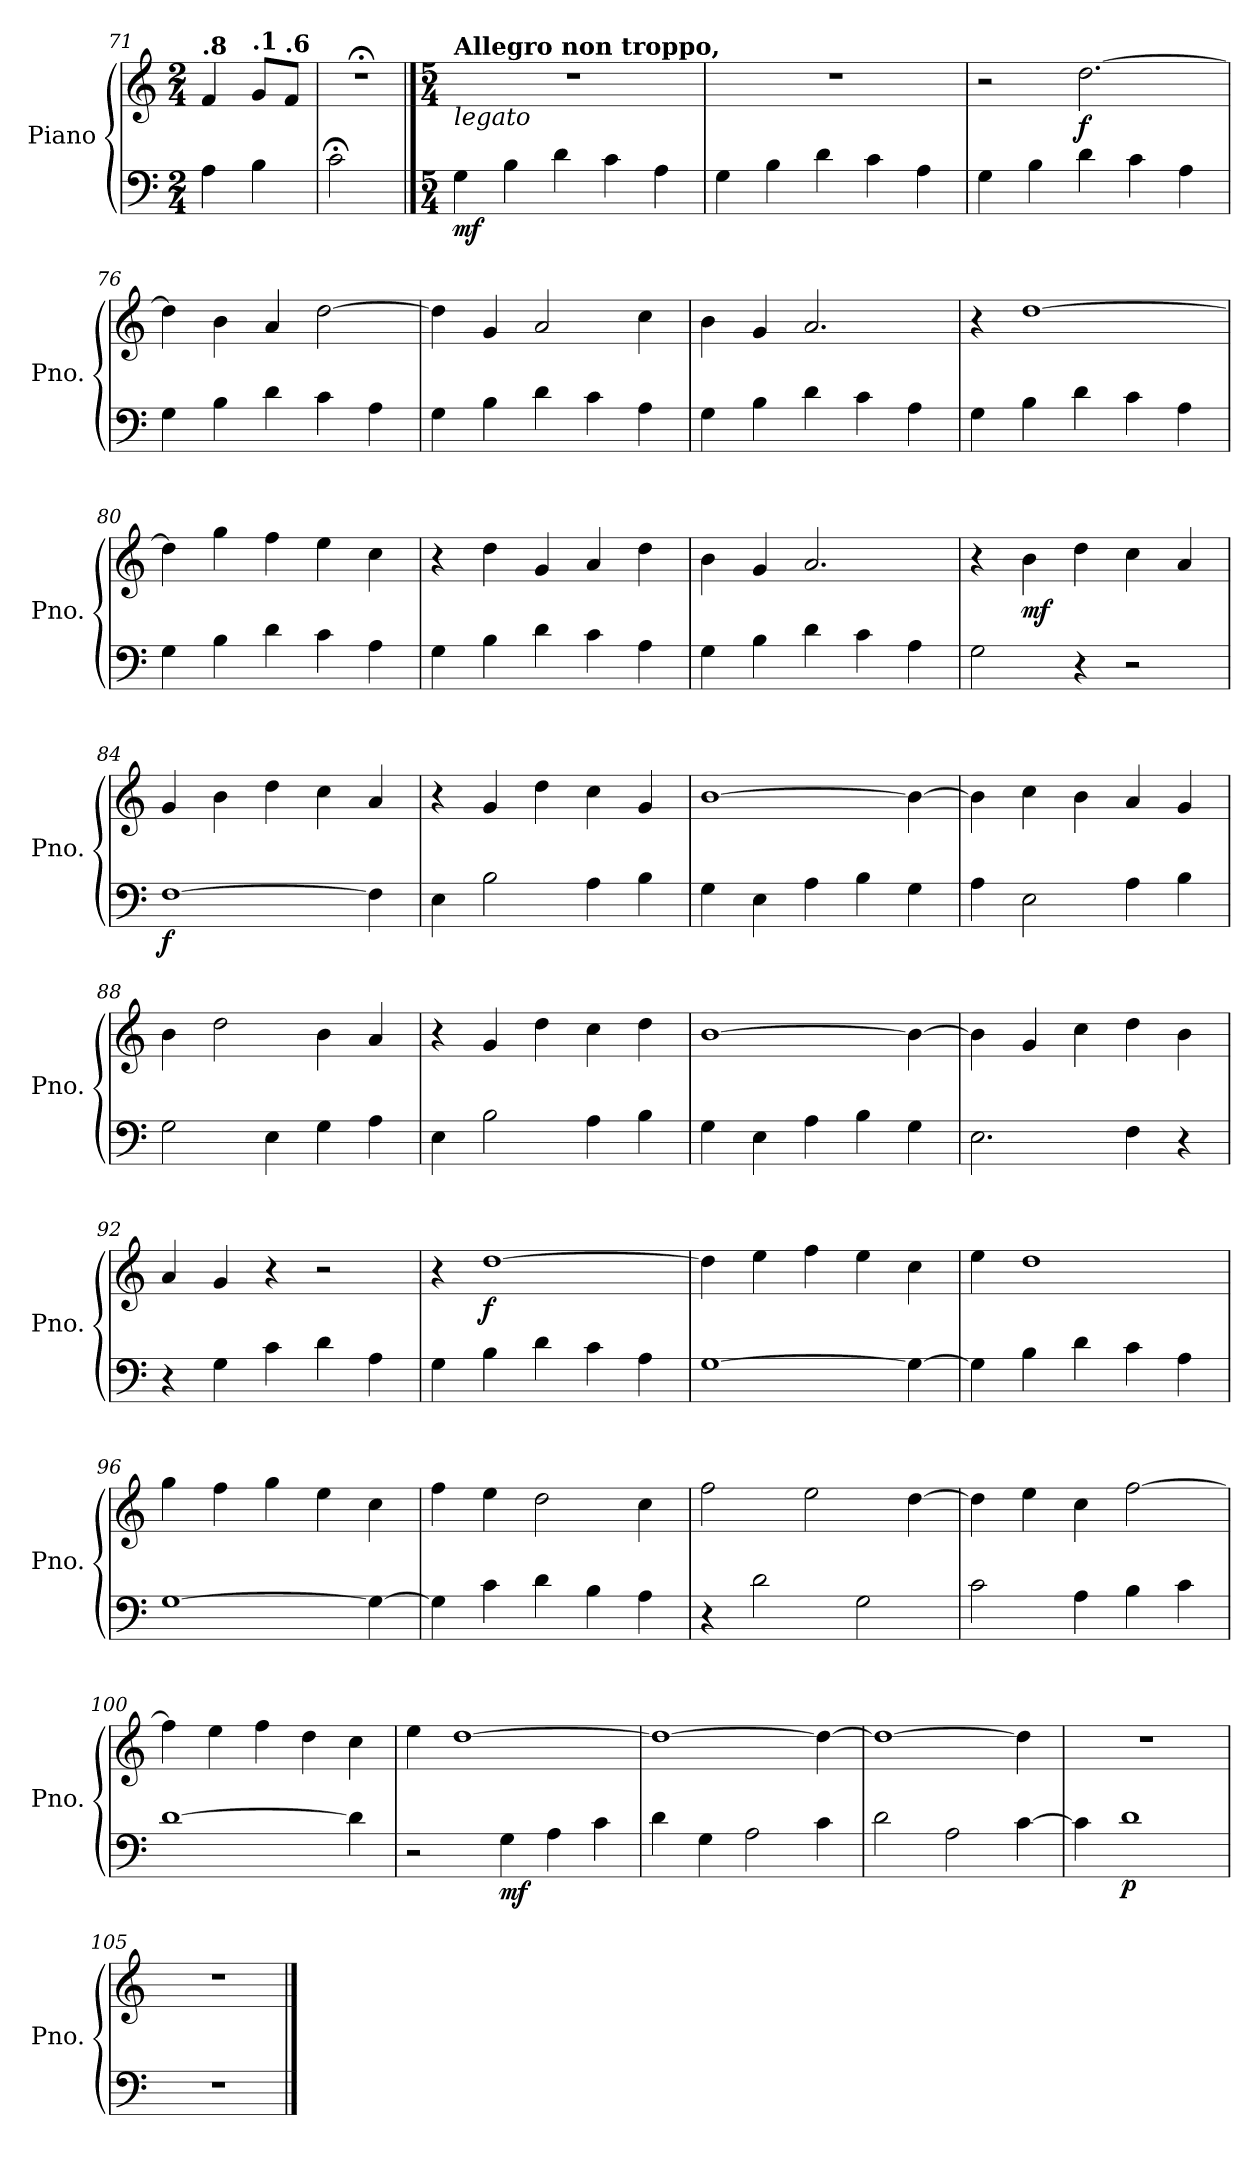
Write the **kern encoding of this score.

**kern	**kern	**dynam
*part1	*part1	*part1
*staff2	*staff1	*staff1/2
*I"Piano	*	*
*I'Pno.	*	*
*clefF4	*clefG2	*
*k[]	*k[]	*
*M2/4	*M2/4	*
*MM106	*MM106	*
=71	=71	=71
!	!LO:TX:a:B:t=.8	!
4A\	4f/	.
*	*MM97	*
!	!LO:TX:a:B:t=.1	!
4B\	8g/L	.
*	*MM90	*
!	!LO:TX:a:B:t=.6	!
.	8f/J	.
=72	=72	=72
*	*MM83	*
2c;<\	2r;<	.
!!LO:PB:g=z
==73	==73	==73
*M5/4	*M5/4	*
*	*MM184	*
!	!LO:TX:a:B:t=Allegro non troppo,	!
!	!LO:TX:b:i:t=legato	!
!	!	!LO:DY:b=2
4G\	4%5r	mf
4B\	.	.
4d\	.	.
4c\	.	.
4A\	.	.
=74	=74	=74
4G\	4%5r	.
4B\	.	.
4d\	.	.
4c\	.	.
4A\	.	.
=75	=75	=75
4G\	2r	.
4B\	.	.
!	!	!LO:DY:b
4d\	[2.dd\	f
4c\	.	.
4A\	.	.
=76	=76	=76
4G\	4dd\]	.
4B\	4b\	.
4d\	4a/	.
4c\	[2dd\	.
4A\	.	.
=77	=77	=77
4G\	4dd\]	.
4B\	4g/	.
4d\	2a/	.
4c\	.	.
4A\	4cc\	.
=78	=78	=78
4G\	4b\	.
4B\	4g/	.
4d\	2.a/	.
4c\	.	.
4A\	.	.
!!LO:LB:g=z
=79	=79	=79
4G\	4r	.
4B\	[1dd	.
4d\	.	.
4c\	.	.
4A\	.	.
=80	=80	=80
4G\	4dd\]	.
4B\	4gg\	.
4d\	4ff\	.
4c\	4ee\	.
4A\	4cc\	.
=81	=81	=81
4G\	4r	.
4B\	4dd\	.
4d\	4g/	.
4c\	4a/	.
4A\	4dd\	.
=82	=82	=82
4G\	4b\	.
4B\	4g/	.
4d\	2.a/	.
4c\	.	.
4A\	.	.
=83	=83	=83
2G\	4r	.
!	!	!LO:DY:b
.	4b\	mf
4r	4dd\	.
2r	4cc\	.
.	4a/	.
=84	=84	=84
!	!	!LO:DY:b=2
[1F	4g/	f
.	4b\	.
.	4dd\	.
.	4cc\	.
4F\]	4a/	.
!!LO:LB:g=z
=85	=85	=85
4E\	4r	.
2B\	4g/	.
.	4dd\	.
4A\	4cc\	.
4B\	4g/	.
=86	=86	=86
4G\	[1b	.
4E\	.	.
4A\	.	.
4B\	.	.
4G\	4b\_	.
=87	=87	=87
4A\	4b\]	.
2E\	4cc\	.
.	4b\	.
4A\	4a/	.
4B\	4g/	.
=88	=88	=88
2G\	4b\	.
.	2dd\	.
4E\	.	.
4G\	4b\	.
4A\	4a/	.
=89	=89	=89
4E\	4r	.
2B\	4g/	.
.	4dd\	.
4A\	4cc\	.
4B\	4dd\	.
=90	=90	=90
4G\	[1b	.
4E\	.	.
4A\	.	.
4B\	.	.
4G\	4b\_	.
!!LO:LB:g=z
=91	=91	=91
2.E\	4b\]	.
.	4g/	.
.	4cc\	.
4F\	4dd\	.
4r	4b\	.
=92	=92	=92
4r	4a/	.
4G\	4g/	.
4c\	4r	.
4d\	2r	.
4A\	.	.
=93	=93	=93
4G\	4r	.
!	!	!LO:DY:b
4B\	[1dd	f
4d\	.	.
4c\	.	.
4A\	.	.
=94	=94	=94
[1G	4dd\]	.
.	4ee\	.
.	4ff\	.
.	4ee\	.
4G\_	4cc\	.
=95	=95	=95
4G\]	4ee\	.
4B\	1dd	.
4d\	.	.
4c\	.	.
4A\	.	.
=96	=96	=96
[1G	4gg\	.
.	4ff\	.
.	4gg\	.
.	4ee\	.
4G\_	4cc\	.
=97	=97	=97
4G\]	4ff\	.
4c\	4ee\	.
4d\	2dd\	.
4B\	.	.
4A\	4cc\	.
!!LO:LB:g=z
=98	=98	=98
4r	2ff\	.
2d\	.	.
.	2ee\	.
2G\	.	.
.	[4dd\	.
=99	=99	=99
2c\	4dd\]	.
.	4ee\	.
4A\	4cc\	.
4B\	[2ff\	.
4c\	.	.
=100	=100	=100
[1d	4ff\]	.
.	4ee\	.
.	4ff\	.
.	4dd\	.
4d\]	4cc\	.
=101	=101	=101
2r	4ee\	.
.	[1dd	.
!	!	!LO:DY:b=2
4G\	.	mf
4A\	.	.
4c\	.	.
=102	=102	=102
4d\	1dd_	.
4G\	.	.
2A\	.	.
4c\	4dd\_	.
=103	=103	=103
2d\	1dd_	.
2A\	.	.
[4c\	(>4dd\]	.
=104	=104	=104
4c\]	4%5r)	.
!	!	!LO:DY:b=2
1d	.	p
=105	=105	=105
4%5r	4%5r	.
==	==	==
*-	*-	*-
